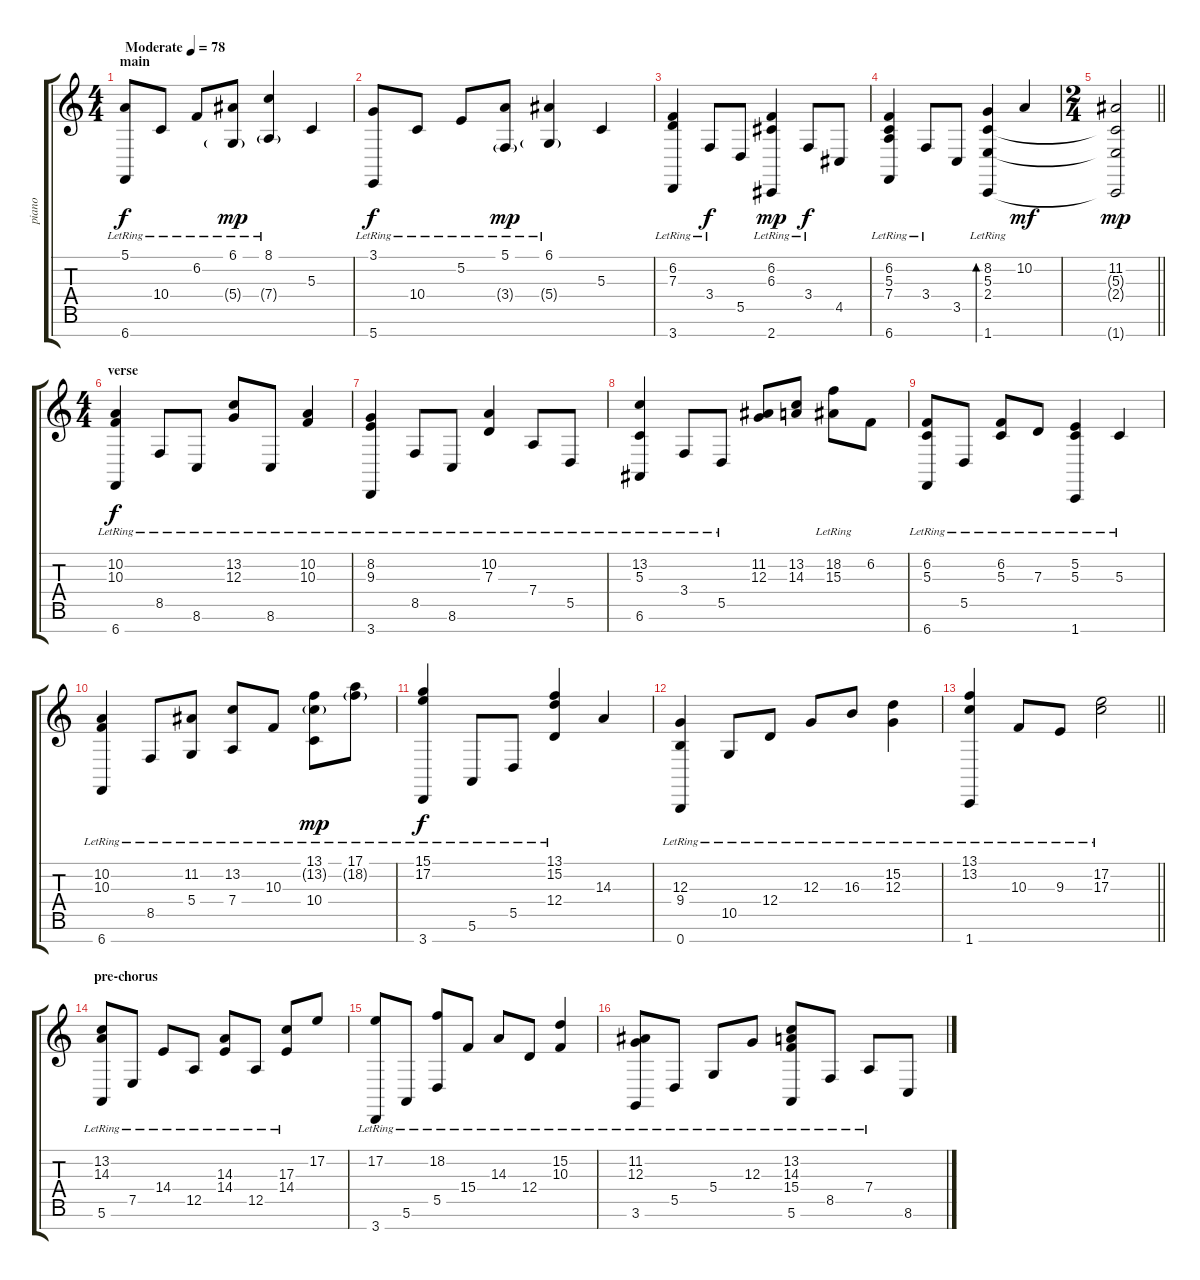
\track ("piano" "piano") {instrument acousticgrandpiano}
\staff {score tabs}
\tuning (E4 B3 G3 D3 A2 E2 B1) {hide}
\ts (4 4)
\section ("" "main")
\tempo (78 "Moderate")
\clef g2
\ks c
(5.1{lr} 6.7{lr}).8{dy f instrument acousticgrandpiano} 10.4{lr}.8 6.2{lr}.8 (6.1{lr} 5.4{g lr}).8{dy mp} (8.1{lr} 7.4{g lr}).4 5.3.4 |
(3.1{lr} 5.7{lr}).8{dy f} 10.4{lr}.8 5.2{lr}.8 (5.1{lr} 3.4{g lr}).8{dy mp} (6.1{lr} 5.4{g lr}).4 5.3.4 |
(6.2{lr} 7.3{lr} 3.7{lr}).4 3.4{lr}.8{dy f} 5.5.8 (6.2{lr} 6.3{lr} 2.7{lr}).4{dy mp} 3.4{lr}.8{dy f} 4.5.8 |
(6.2{lr} 5.3{lr} 7.4{lr} 6.7{lr}).4 3.4{lr}.8 3.5.8 (8.2{lr} 5.3{lr} 2.4{lr} 1.7{lr}).4{bd 480} 10.2.4{dy mf} |
\ts (2 4)
\barLineRight lightlight
(11.2 5.3{t} 2.4{t} 1.7{t}).2{dy mp} |
\ts (4 4)
\section ("" "verse")
(10.2{lr} 10.3{lr} 6.7{lr}).4{dy f} 8.5{lr}.8 8.6{lr}.8 (13.2{lr} 12.3{lr}).8 8.6{lr}.8 (10.2{lr} 10.3{lr}).4 |
(8.2{lr} 9.3{lr} 3.7{lr}).4 8.5{lr}.8 8.6{lr}.8 (10.2{lr} 7.3{lr}).4 7.4{lr}.8 5.5{lr}.8 |
(13.2{lr} 5.3 6.6).4 3.4{lr}.8 5.5{lr}.8 (11.2 12.3).8 (13.2 14.3).8 (18.2{lr} 15.3{lr}).8 6.2.8 |
(6.2{lr} 5.3{lr} 6.7{lr}).8 5.5{lr}.8 (6.2{lr} 5.3{lr}).8 7.3{lr}.8 (5.2{lr} 5.3{lr} 1.7{lr}).4 5.3{lr}.4 |
(10.2{lr} 10.3{lr} 6.7{lr}).4 8.5{lr}.8 (11.2 5.4{lr}).8 (13.2{lr} 7.4{lr}).8 10.3{lr}.8 (13.1{lr} 13.2{g} 10.4{lr}).8{dy mp} (17.1{lr} 18.2{g}).8 |
(15.1{lr} 17.2{lr} 3.7{lr}).4{dy f} 5.6{lr}.8 5.5{lr}.8 (13.1{lr} 15.2{lr} 12.4{lr}).4 14.3.4 |
(12.3{lr} 9.4{lr} 0.7{lr}).4 10.5{lr}.8 12.4{lr}.8 12.3{lr}.8 16.3{lr}.8 (15.2{lr} 12.3{lr}).4 |
\barLineRight lightlight
(13.1{lr} 13.2{lr} 1.7{lr}).4 10.3{lr}.8 9.3{lr}.8 (17.2{lr} 17.3{lr}).2 |
\section ("" "pre-chorus")
(13.2{lr} 14.3{lr} 5.6{lr}).8 7.5{lr}.8 14.4{lr}.8 12.5{lr}.8 (14.3{lr} 14.4{lr}).8 12.5{lr}.8 (17.3{lr} 14.4{lr}).8 17.2.8 |
(17.2{lr} 3.7{lr}).8 5.6{lr}.8 (18.2{lr} 5.5{lr}).8 15.4{lr}.8 14.3{lr}.8 12.4{lr}.8 (15.2{lr} 10.3{lr}).4 |
(11.2{lr} 12.3{lr} 3.6{lr}).8 5.5{lr}.8 5.4{lr}.8 12.3{lr}.8 (13.2{lr} 14.3{lr} 15.4{lr} 5.6{lr}).8 8.5{lr}.8 7.4{lr}.8 8.6.8
